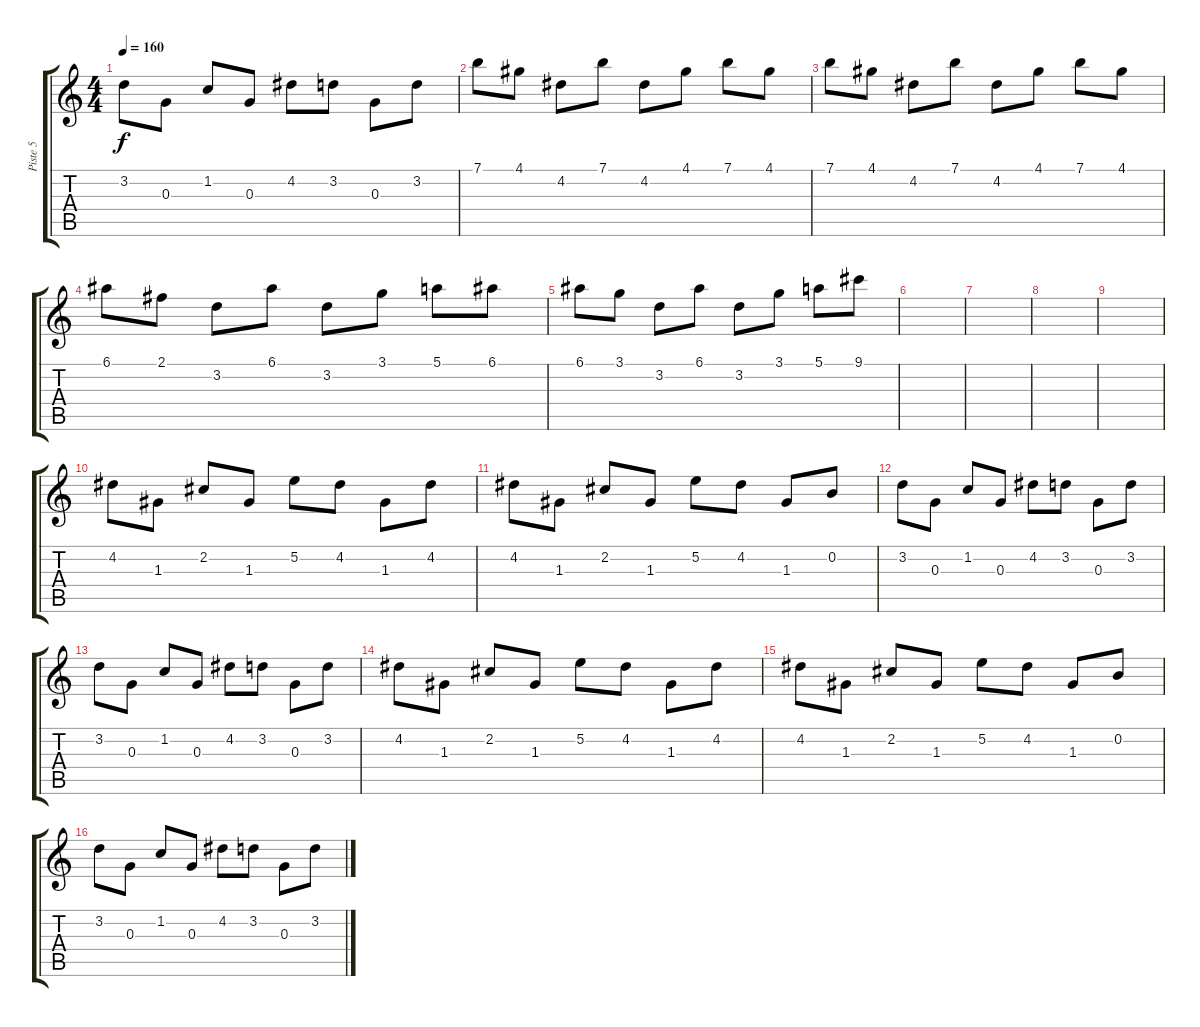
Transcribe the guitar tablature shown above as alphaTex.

\track ("Piste 5" "Piste 5") {instrument acousticguitarsteel}
\staff {score tabs}
\tuning (E4 B3 G3 D3 A2 E2) {hide}
\ts (4 4)
\tempo 160
\clef g2
\ks c
3.2.8{dy f} 0.3.8 1.2.8 0.3.8 4.2.8 3.2.8 0.3.8 3.2.8 |
7.1.8 4.1.8 4.2.8 7.1.8 4.2.8 4.1.8 7.1.8 4.1.8 |
7.1.8 4.1.8 4.2.8 7.1.8 4.2.8 4.1.8 7.1.8 4.1.8 |
6.1.8 2.1.8 3.2.8 6.1.8 3.2.8 3.1.8 5.1.8 6.1.8 |
6.1.8 3.1.8 3.2.8 6.1.8 3.2.8 3.1.8 5.1.8 9.1.8 |
|
|
|
|
4.2.8 1.3.8 2.2.8 1.3.8 5.2.8 4.2.8 1.3.8 4.2.8 |
4.2.8 1.3.8 2.2.8 1.3.8 5.2.8 4.2.8 1.3.8 0.2.8 |
3.2.8 0.3.8 1.2.8 0.3.8 4.2.8 3.2.8 0.3.8 3.2.8 |
3.2.8 0.3.8 1.2.8 0.3.8 4.2.8 3.2.8 0.3.8 3.2.8 |
4.2.8 1.3.8 2.2.8 1.3.8 5.2.8 4.2.8 1.3.8 4.2.8 |
4.2.8 1.3.8 2.2.8 1.3.8 5.2.8 4.2.8 1.3.8 0.2.8 |
3.2.8 0.3.8 1.2.8 0.3.8 4.2.8 3.2.8 0.3.8 3.2.8
